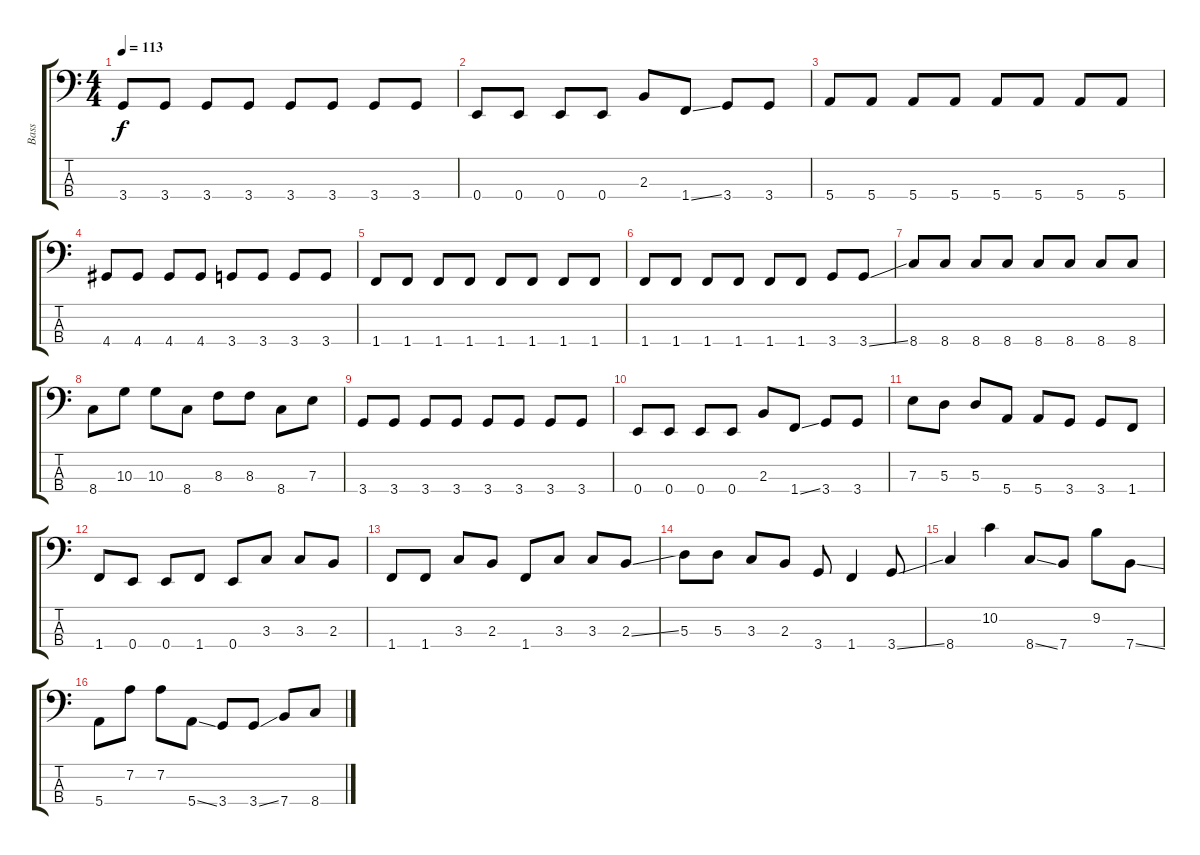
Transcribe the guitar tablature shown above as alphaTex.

\track ("Bass" "Bass") {instrument electricbasspick}
\staff {score tabs}
\tuning (G2 D2 A1 E1) {hide}
\ts (4 4)
\tempo 113
\clef f4
\ks c
3.4.8{dy f} 3.4.8 3.4.8 3.4.8 3.4.8 3.4.8 3.4.8 3.4.8 |
0.4.8 0.4.8 0.4.8 0.4.8 2.3.8 1.4{ss}.8 3.4.8 3.4.8 |
5.4.8 5.4.8 5.4.8 5.4.8 5.4.8 5.4.8 5.4.8 5.4.8 |
4.4.8 4.4.8 4.4.8 4.4.8 3.4.8 3.4.8 3.4.8 3.4.8 |
1.4.8 1.4.8 1.4.8 1.4.8 1.4.8 1.4.8 1.4.8 1.4.8 |
1.4.8 1.4.8 1.4.8 1.4.8 1.4.8 1.4.8 3.4.8 3.4{ss}.8 |
8.4.8 8.4.8 8.4.8 8.4.8 8.4.8 8.4.8 8.4.8 8.4.8 |
8.4.8 10.3.8 10.3.8 8.4.8 8.3.8 8.3.8 8.4.8 7.3.8 |
3.4.8 3.4.8 3.4.8 3.4.8 3.4.8 3.4.8 3.4.8 3.4.8 |
0.4.8 0.4.8 0.4.8 0.4.8 2.3.8 1.4{ss}.8 3.4.8 3.4.8 |
7.3.8 5.3.8 5.3.8 5.4.8 5.4.8 3.4.8 3.4.8 1.4.8 |
1.4.8 0.4.8 0.4.8 1.4.8 0.4.8 3.3.8 3.3.8 2.3.8 |
1.4.8 1.4.8 3.3.8 2.3.8 1.4.8 3.3.8 3.3.8 2.3{ss}.8 |
5.3.8 5.3.8 3.3.8 2.3.8 3.4.8 1.4.4 3.4{ss}.8 |
8.4.4 10.2.4 8.4{ss}.8 7.4.8 9.2.8 7.4{ss}.8 |
5.4.8 7.2.8 7.2.8 5.4{ss}.8 3.4.8 3.4{ss}.8 7.4.8 8.4.8
